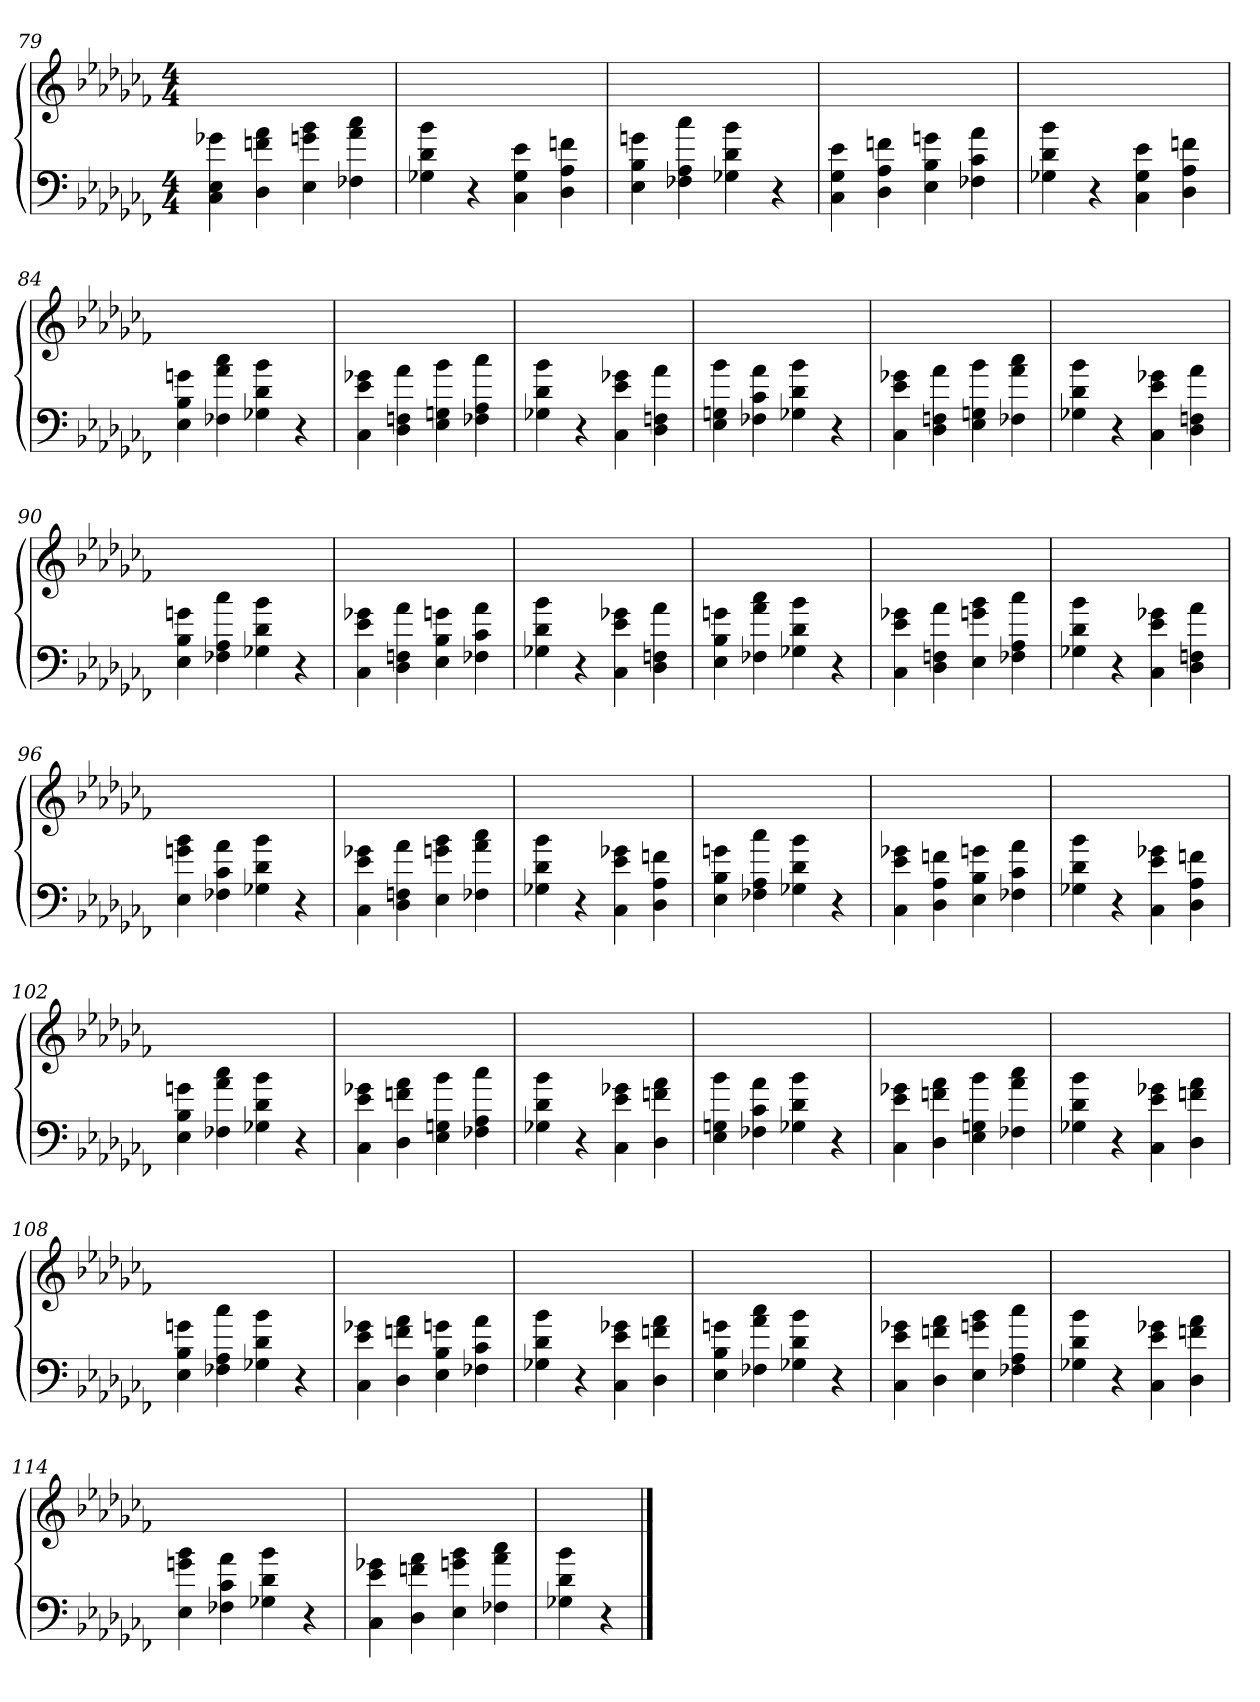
**kern	**kern
*part2	*part1
*staff2	*staff1
*clefF4	*clefG2
*k[b-e-a-d-g-c-f-]	*k[b-e-a-d-g-c-f-]
*C-:	*C-:
*M4/4	*M4/4
=79	=79
4C- 4E- 4g-X	1ryy
4D- 4fn 4a-	.
4E- 4gn 4b-	.
4F-X 4a- 4cc-	.
=80	=80
4G-X 4d- 4b-	1ryy
4r	.
4C- 4G- 4e-	.
4D- 4A- 4fn	.
=81	=81
4E- 4B- 4gn	1ryy
4F-X 4A- 4cc-	.
4G-X 4d- 4b-	.
4r	.
=82	=82
4C- 4G- 4e-	1ryy
4D- 4A- 4fn	.
4E- 4B- 4gn	.
4F-X 4c- 4a-	.
=83	=83
4G-X 4d- 4b-	1ryy
4r	.
4C- 4G- 4e-	.
4D- 4A- 4fn	.
=84	=84
4E- 4B- 4gn	1ryy
4F-X 4a- 4cc-	.
4G-X 4d- 4b-	.
4r	.
=85	=85
4C- 4e- 4g-X	1ryy
4D- 4Fn 4a-	.
4E- 4Gn 4b-	.
4F-X 4A- 4cc-	.
=86	=86
4G-X 4d- 4b-	1ryy
4r	.
4C- 4e- 4g-X	.
4D- 4Fn 4a-	.
=87	=87
4E- 4Gn 4b-	1ryy
4F-X 4c- 4a-	.
4G-X 4d- 4b-	.
4r	.
=88	=88
4C- 4e- 4g-X	1ryy
4D- 4Fn 4a-	.
4E- 4Gn 4b-	.
4F-X 4a- 4cc-	.
=89	=89
4G-X 4d- 4b-	1ryy
4r	.
4C- 4e- 4g-X	.
4D- 4Fn 4a-	.
=90	=90
4E- 4B- 4gn	1ryy
4F-X 4A- 4cc-	.
4G-X 4d- 4b-	.
4r	.
=91	=91
4C- 4e- 4g-X	1ryy
4D- 4Fn 4a-	.
4E- 4B- 4gn	.
4F-X 4c- 4a-	.
=92	=92
4G-X 4d- 4b-	1ryy
4r	.
4C- 4e- 4g-X	.
4D- 4Fn 4a-	.
=93	=93
4E- 4B- 4gn	1ryy
4F-X 4a- 4cc-	.
4G-X 4d- 4b-	.
4r	.
=94	=94
4C- 4e- 4g-X	1ryy
4D- 4Fn 4a-	.
4E- 4gn 4b-	.
4F-X 4A- 4cc-	.
=95	=95
4G-X 4d- 4b-	1ryy
4r	.
4C- 4e- 4g-X	.
4D- 4Fn 4a-	.
=96	=96
4E- 4gn 4b-	1ryy
4F-X 4c- 4a-	.
4G-X 4d- 4b-	.
4r	.
=97	=97
4C- 4e- 4g-X	1ryy
4D- 4Fn 4a-	.
4E- 4gn 4b-	.
4F-X 4a- 4cc-	.
=98	=98
4G-X 4d- 4b-	1ryy
4r	.
4C- 4e- 4g-X	.
4D- 4A- 4fn	.
=99	=99
4E- 4B- 4gn	1ryy
4F-X 4A- 4cc-	.
4G-X 4d- 4b-	.
4r	.
=100	=100
4C- 4e- 4g-X	1ryy
4D- 4A- 4fn	.
4E- 4B- 4gn	.
4F-X 4c- 4a-	.
=101	=101
4G-X 4d- 4b-	1ryy
4r	.
4C- 4e- 4g-X	.
4D- 4A- 4fn	.
=102	=102
4E- 4B- 4gn	1ryy
4F-X 4a- 4cc-	.
4G-X 4d- 4b-	.
4r	.
=103	=103
4C- 4e- 4g-X	1ryy
4D- 4fn 4a-	.
4E- 4Gn 4b-	.
4F-X 4A- 4cc-	.
=104	=104
4G-X 4d- 4b-	1ryy
4r	.
4C- 4e- 4g-X	.
4D- 4fn 4a-	.
=105	=105
4E- 4Gn 4b-	1ryy
4F-X 4c- 4a-	.
4G-X 4d- 4b-	.
4r	.
=106	=106
4C- 4e- 4g-X	1ryy
4D- 4fn 4a-	.
4E- 4Gn 4b-	.
4F-X 4a- 4cc-	.
=107	=107
4G-X 4d- 4b-	1ryy
4r	.
4C- 4e- 4g-X	.
4D- 4fn 4a-	.
=108	=108
4E- 4B- 4gn	1ryy
4F-X 4A- 4cc-	.
4G-X 4d- 4b-	.
4r	.
=109	=109
4C- 4e- 4g-X	1ryy
4D- 4fn 4a-	.
4E- 4B- 4gn	.
4F-X 4c- 4a-	.
=110	=110
4G-X 4d- 4b-	1ryy
4r	.
4C- 4e- 4g-X	.
4D- 4fn 4a-	.
=111	=111
4E- 4B- 4gn	1ryy
4F-X 4a- 4cc-	.
4G-X 4d- 4b-	.
4r	.
=112	=112
4C- 4e- 4g-X	1ryy
4D- 4fn 4a-	.
4E- 4gn 4b-	.
4F-X 4A- 4cc-	.
=113	=113
4G-X 4d- 4b-	1ryy
4r	.
4C- 4e- 4g-X	.
4D- 4fn 4a-	.
=114	=114
4E- 4gn 4b-	1ryy
4F-X 4c- 4a-	.
4G-X 4d- 4b-	.
4r	.
=115	=115
4C- 4e- 4g-X	1ryy
4D- 4fn 4a-	.
4E- 4gn 4b-	.
4F-X 4a- 4cc-	.
=116	=116
4G-X 4d- 4b-	2ryy
4r	.
==	==
*-	*-
